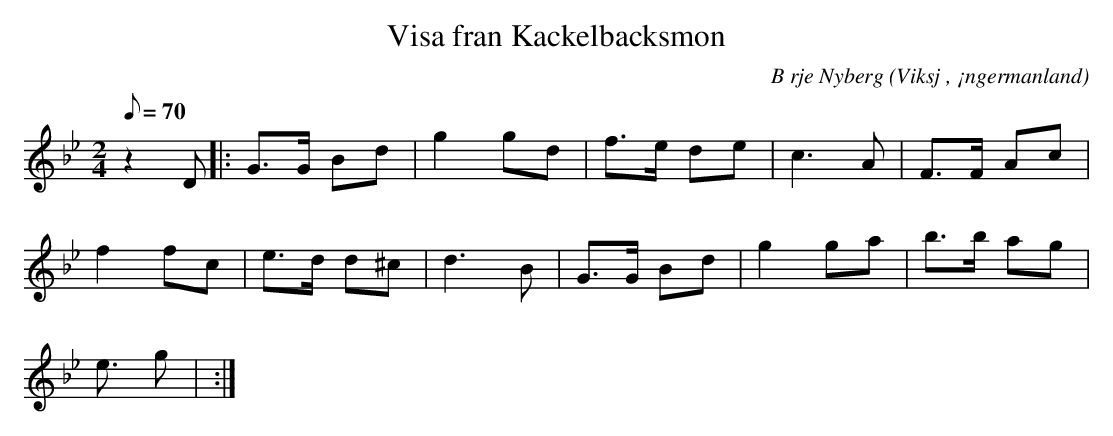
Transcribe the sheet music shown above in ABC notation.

X:1
T:Visa fran Kackelbacksmon
C:B rje Nyberg
O:Viksj , ¡ngermanland
M:2/4
L:1/8
Q:70
K:Gm
z2 D|: G>G Bd | g2 gd | f>e de | c2>A2 | F>F Ac |
f2 fc | e>d d^c | d2>B2 | G>G Bd |g2 ga | b>b ag |
e> g2 |  :|
